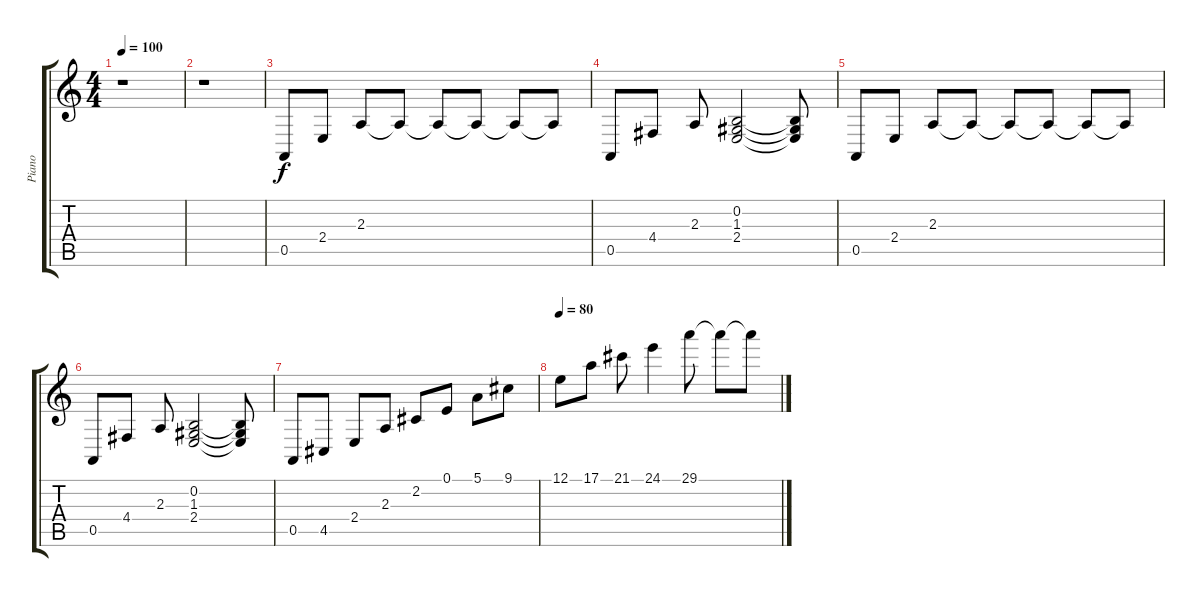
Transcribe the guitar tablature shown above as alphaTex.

\track ("Piano" "Piano") {instrument acousticgrandpiano}
\staff {score tabs}
\tuning (E4 B3 G3 D3 A2 E2) {hide}
\ts (4 4)
\tempo 100
\clef g2
\ks c
r.1{dy f} |
r.1 |
0.5.8 2.4.8 2.3.8 2.3{t}.8 2.3{t}.8 2.3{t}.8 2.3{t}.8 2.3{t}.8 |
0.5.8 4.4.8 2.3.8 (0.2 1.3 2.4).2 (0.2{t} 1.3{t} 2.4{t}).8 |
0.5.8 2.4.8 2.3.8 2.3{t}.8 2.3{t}.8 2.3{t}.8 2.3{t}.8 2.3{t}.8 |
0.5.8 4.4.8 2.3.8 (0.2 1.3 2.4).2 (0.2{t} 1.3{t} 2.4{t}).8 |
0.5.8 4.5.8 2.4.8 2.3.8 2.2.8 0.1.8 5.1.8 9.1.8 |
\tempo 80
12.1.8 17.1.8 21.1.8 24.1.4 29.1.8 29.1{t}.8 29.1{t}.8
